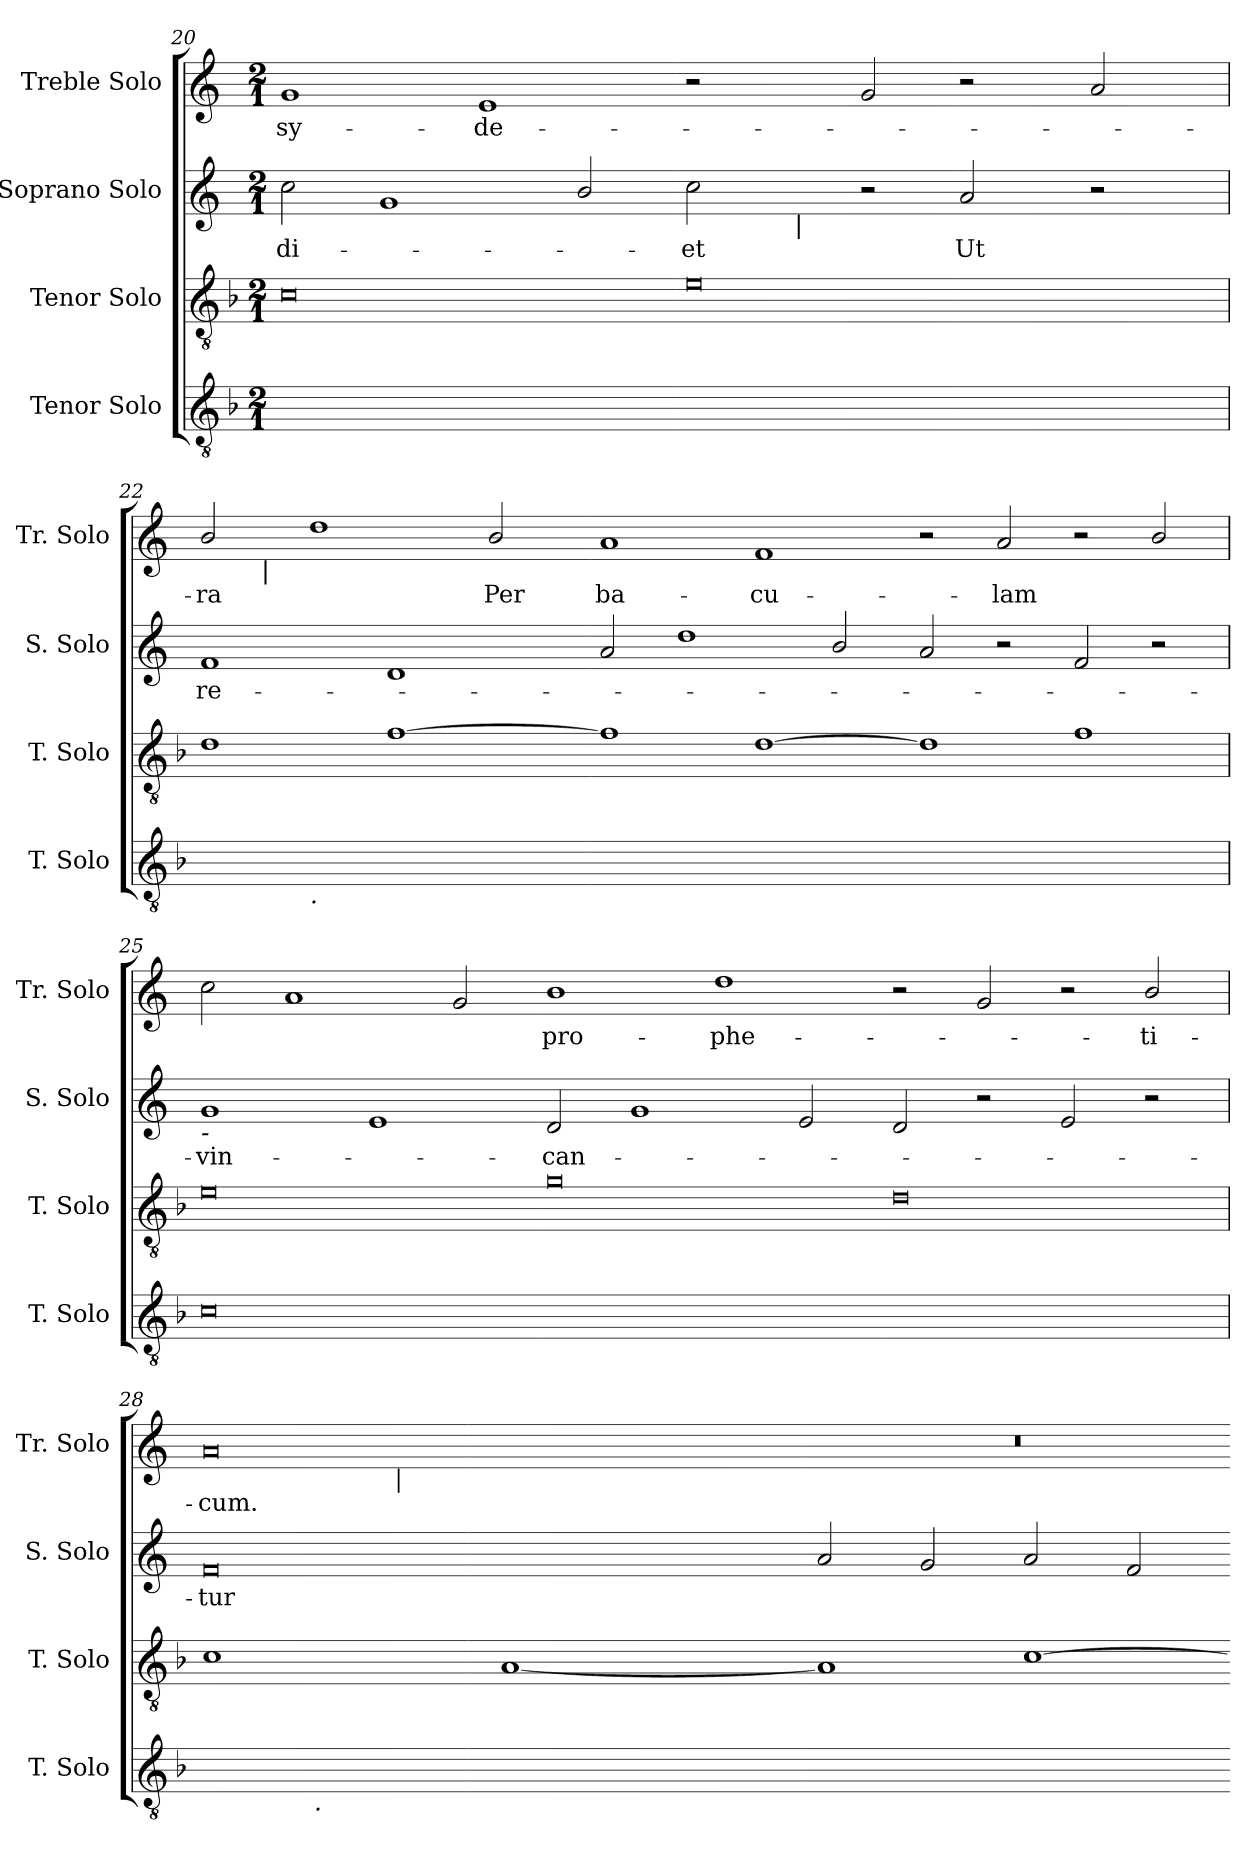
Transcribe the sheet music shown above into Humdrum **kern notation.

**kern	**kern	**kern	**text	**kern	**text
*part4	*part3	*part2	*part2	*part1	*part1
*staff4	*staff3	*staff2	*staff2	*staff1	*staff1
*I"Tenor Solo	*I"Tenor Solo	*I"Soprano Solo	*	*I"Treble Solo	*
*I'T. Solo	*I'T. Solo	*I'S. Solo	*	*I'Tr. Solo	*
*clefGv2	*clefGv2	*clefG2	*	*clefG2	*
*ITrd7c12	*ITrd7c12	*	*	*	*
*k[b-]	*k[b-]	*k[]	*	*k[]	*
*F:	*F:	*C:	*	*C:	*
*M2/1	*M2/1	*M2/1	*	*M2/1	*
=20	=20	=20	=20	=20	=20
!	!	!	!LO:LY:b:color=#000000	!	!
!	!	!	!	!	!LO:LY:b:color=#000000
[>0Ciyy	0Ci	2cci\	-di-	1gi	sy-
.	.	1gi	.	.	.
!	!	!	!	!	!LO:LY:b:color=#000000
.	.	.	.	1ei	-de-
.	.	2bi/	.	.	.
=21-	=21-	=21-	=21-	=21-	=21-
!	!	!	!LO:LY:b:color=#000000	!	!
*	*	*^	*	*	*
0Ciyy]	0Ei	2cci\	8ryy	-et	2r	.
.	.	.	16ryy	.	.	.
.	.	.	32ryy	.	.	.
.	.	.	64ryy	.	.	.
.	.	.	256..ryy	.	.	.
!	!	!	!LO:TX:b:i:t=|	!	!	!
.	.	.	1ryy	.	.	.
.	.	2r	.	.	2gi/	.
!	!	!	!	!LO:LY:b:color=#000000	!	!
.	.	2ai/	.	Ut	2r	.
.	.	.	2ryy	.	.	.
.	.	2r	.	.	2ai/	.
.	.	.	4ryy	.	.	.
.	.	.	128ryy	.	.	.
.	.	.	1024ryy	.	.	.
*	*	*v	*v	*	*	*
=22	=22	=22	=22	=22	=22
*	*	*^	*	*	*
!	!	!	!	!LO:LY:b:color=#000000	!	!
*	*	*v	*v	*	*	*
*	*	*^	*	*	*
!	!	!	!	!	!	!LO:LY:b:color=#000000
*^	*	*v	*v	*	*^	*
[>0Diyy	2ryy	1Di	1fi	re-	2bi/	4ryy	-ra
.	.	.	.	.	.	64ryy	.
!	!	!	!	!	!	!LO:TX:b:i:t=|	!
.	.	.	.	.	.	1ryy	.
!	!LO:TX:b:i:t=.	!	!	!	!	!	!
.	1.ryy	.	.	.	1ddi	.	.
.	.	[>1Fi	1di	.	.	.	.
.	.	.	.	.	.	2ryy	.
!	!	!	!	!	!	!	!LO:LY:b:color=#000000
.	.	.	.	.	2bi/	.	Per
.	.	.	.	.	.	8...ryy	.
*v	*v	*	*	*	*v	*v	*
=23-	=23-	=23-	=23-	=23-	=23-
*^	*	*	*	*^	*
!	!	!	!	!	!	!	!LO:LY:b:color=#000000
*v	*v	*	*	*	*v	*v	*
0Diyy_>	1Fi]	2ai/	.	1ai	ba-
.	.	1ddi	.	.	.
!	!	!	!	!	!LO:LY:b:color=#000000
.	[>1Di	.	.	1fi	-cu-
.	.	2bi/	.	.	.
=24-	=24-	=24-	=24-	=24-	=24-
0Diyy]	1Di]	2ai/	.	2r	.
!	!	!	!	!	!LO:LY:b:color=#000000
.	.	2r	.	2ai/	-lam
.	1Fi	2fi/	.	2r	.
.	.	2r	.	2bi/	.
!!LO:PB:g=z
=25	=25	=25	=25	=25	=25
!	!	!LO:TX:b:i:t=-	!	!	!
!	!	!	!LO:LY:b:color=#000000	!	!
0Ci	0Ei	1gi	-vin-	2cci\	.
.	.	.	.	1ai	.
.	.	1ei	.	.	.
.	.	.	.	2gi/	.
=26-	=26-	=26-	=26-	=26-	=26-
!	!	!	!LO:LY:b:color=#000000	!	!
!	!	!	!	!	!LO:LY:b:color=#000000
[<0GGiyy	0Gi	2di/	-can-	1bi	pro-
.	.	1gi	.	.	.
!	!	!	!	!	!LO:LY:b:color=#000000
.	.	.	.	1ddi	-phe-
.	.	2ei/	.	.	.
=27-	=27-	=27-	=27-	=27-	=27-
0GGiyy]	0Di	2di/	.	2r	.
.	.	2r	.	2gi/	.
.	.	2ei/	.	2r	.
!	!	!	!	!	!LO:LY:b:color=#000000
.	.	2r	.	2bi/	-ti-
=28	=28	=28	=28	=28	=28
!	!	!	!LO:LY:b:color=#000000	!	!
!	!	!	!	!	!LO:LY:b:color=#000000
*^	*	*	*	*^	*
[<0AAiyy	4ryy	1Ci	0fi	-tur	0ai	4ryy	-cum.
.	32ryy	.	.	.	.	8ryy	.
.	64ryy	.	.	.	.	.	.
.	128ryy	.	.	.	.	.	.
.	512.ryy	.	.	.	.	.	.
!	!LO:TX:b:i:t=.	!	!	!	!	!	!
.	1ryy	.	.	.	.	.	.
.	.	.	.	.	.	16ryy	.
.	.	.	.	.	.	32ryy	.
.	.	.	.	.	.	1024ryy	.
!	!	!	!	!	!	!LO:TX:b:i:t=|	!
.	.	.	.	.	.	1ryy	.
.	.	[<1AAi	.	.	.	.	.
.	2ryy	.	.	.	.	.	.
.	.	.	.	.	.	2ryy	.
.	8ryy	.	.	.	.	.	.
.	16ryy	.	.	.	.	.	.
.	.	.	.	.	.	64ryy	.
.	.	.	.	.	.	128...ryy	.
.	256ryy	.	.	.	.	.	.
.	1024ryy	.	.	.	.	.	.
=29-	=29-	=29-	=29-	=29-	=29-	=29-	=29-
!	!	!	!	!	!LO:N:vis=1	!	!
*v	*v	*	*	*	*v	*v	*
0AAiyy_<	1AAi]	2ai/	.	0r	.
.	.	2gi/	.	.	.
.	[>1Ci	2ai/	.	.	.
.	.	2fi/	.	.	.
=-	=-	=-	=-	=-	=-
*-	*-	*-	*-	*-	*-
